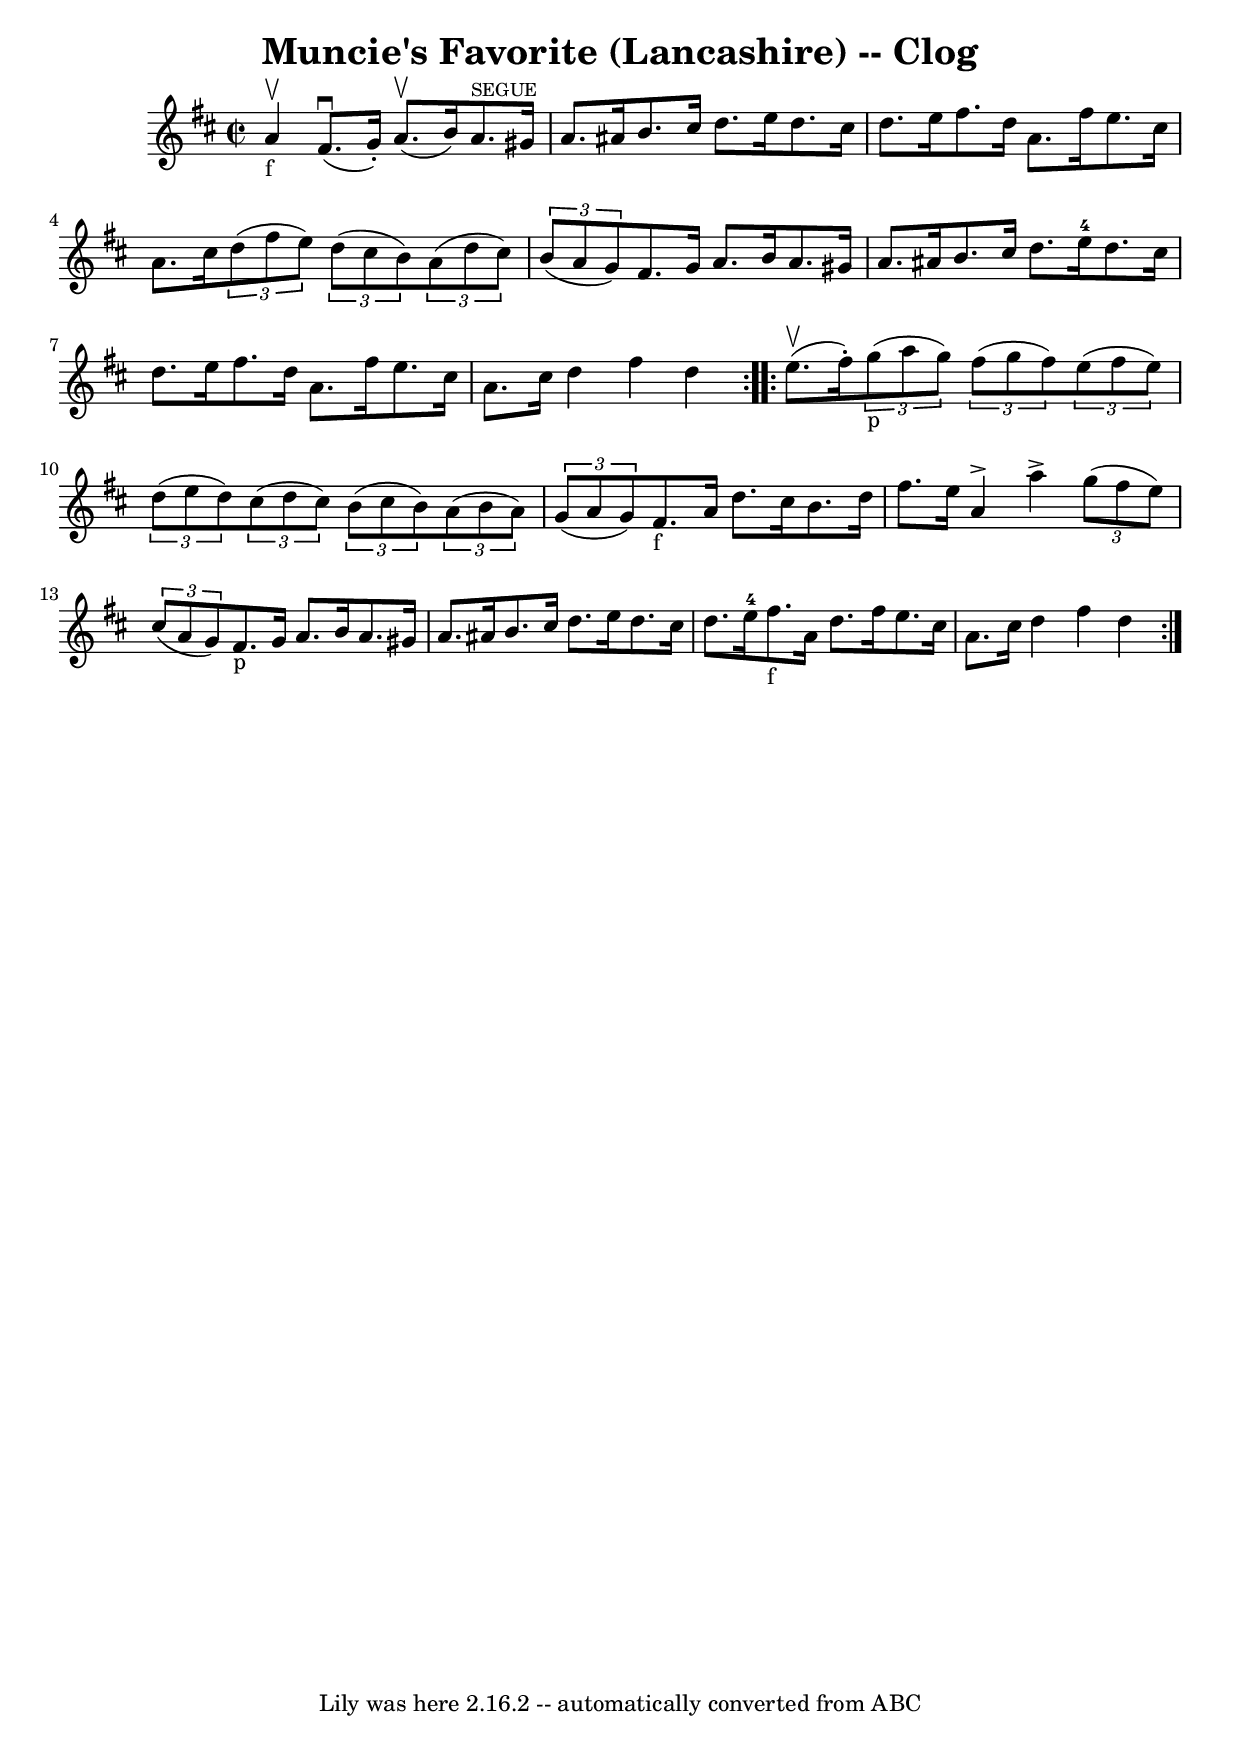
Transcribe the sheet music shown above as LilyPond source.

\version "2.7.40"
\include "Mammoth.ily"
\header {
	%% book = "Ryan's Mammoth Collection"
	crossRefNumber = "1"
	footnotes = "\\\\157 931"
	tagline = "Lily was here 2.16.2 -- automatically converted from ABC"
	title = "Muncie's Favorite (Lancashire) -- Clog"
}
voicedefault =  {


\repeat volta 2 {
\override Staff.TimeSignature #'style = #'C
 \time 2/2 
\key d \major a'4_"f"^\upbow |
 fis'8.^\downbow(
g'16 -.) a'8.^\upbow(b'16) a'8.^\segue gis'16 a'8.    
ais'16    |
 b'8. cis''16 d''8. e''16 d''8. cis''16    
d''8. e''16    |
 fis''8. d''16 a'8. fis''16 e''8.    
cis''16 a'8. cis''16    |
   \times 2/3 { d''8 (fis''8 e''8 
) }   \times 2/3 { d''8 (cis''8 b'8) }   \times 2/3 { a'8 (
d''8 cis''8) }   \times 2/3 { b'8 (a'8 g'8) }   |
     
fis'8. g'16 a'8. b'16 a'8. gis'16 a'8. ais'16    |
  
 b'8. cis''16 d''8. e''16-4 d''8. cis''16 d''8. e''16    
|
 fis''8. d''16 a'8. fis''16 e''8. cis''16 a'8.    
cis''16    |
 d''4 fis''4 d''4  }     \repeat volta 2 { e''8. 
^\upbow(fis''16 -.)   |
     \times 2/3 { g''8_"p"(a''8    
g''8) }   \times 2/3 { fis''8 (g''8 fis''8) }   \times 2/3 {   
e''8 (fis''8 e''8) }   \times 2/3 { d''8 (e''8 d''8) }   
|
     \times 2/3 { cis''8 (d''8 cis''8) }   \times 2/3 {   
b'8 (cis''8 b'8) }   \times 2/3 { a'8 (b'8 a'8) }   
\times 2/3 { g'8 (a'8 g'8) }   |
 fis'8._"f" a'16    
d''8. cis''16 b'8. d''16 fis''8. e''16    |
 a'4 
^\accent a''4^\accent   \times 2/3 { g''8 (fis''8 e''8) }   
\times 2/3 { cis''8 (a'8 g'8) }   |
 fis'8._"p" g'16  
 a'8. b'16 a'8. gis'16 a'8. ais'16    |
 b'8.    
cis''16 d''8. e''16 d''8. cis''16 d''8. e''16-4   |
 
 fis''8._"f" a'16 d''8. fis''16 e''8. cis''16 a'8.    
cis''16    |
 d''4 fis''4 d''4  }   
}

\score{
    <<

	\context Staff="default"
	{
	    \voicedefault 
	}

    >>
	\layout {
	}
	\midi {}
}
